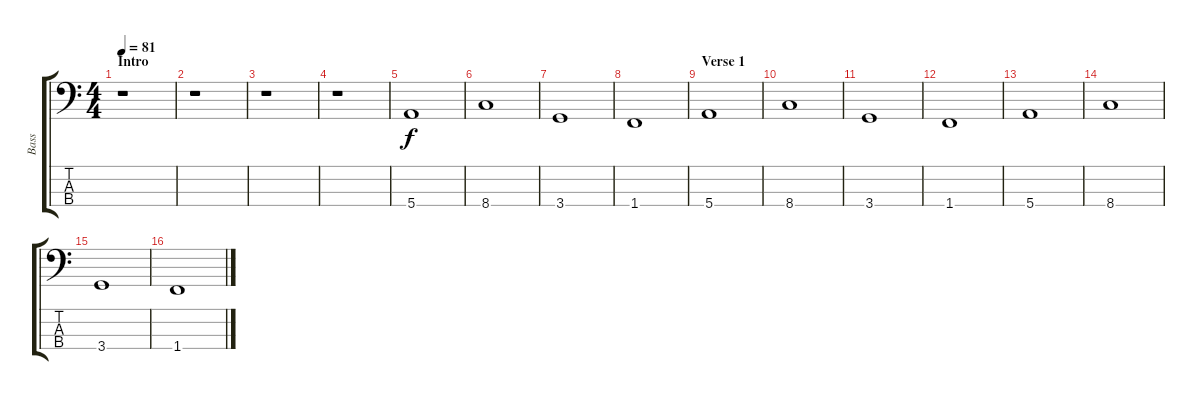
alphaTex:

\track ("Bass" "Bass") {instrument electricbassfinger}
\staff {score tabs}
\tuning (G2 D2 A1 E1) {hide}
\ts (4 4)
\section ("" "Intro ")
\tempo 81
\clef f4
\ks c
r.1{dy f instrument electricbassfinger} |
r.1 |
r.1 |
r.1 |
5.4.1 |
8.4.1 |
3.4.1 |
1.4.1 |
\section ("" "Verse 1")
5.4.1 |
8.4.1 |
3.4.1 |
1.4.1 |
5.4.1 |
8.4.1 |
3.4.1 |
1.4.1
